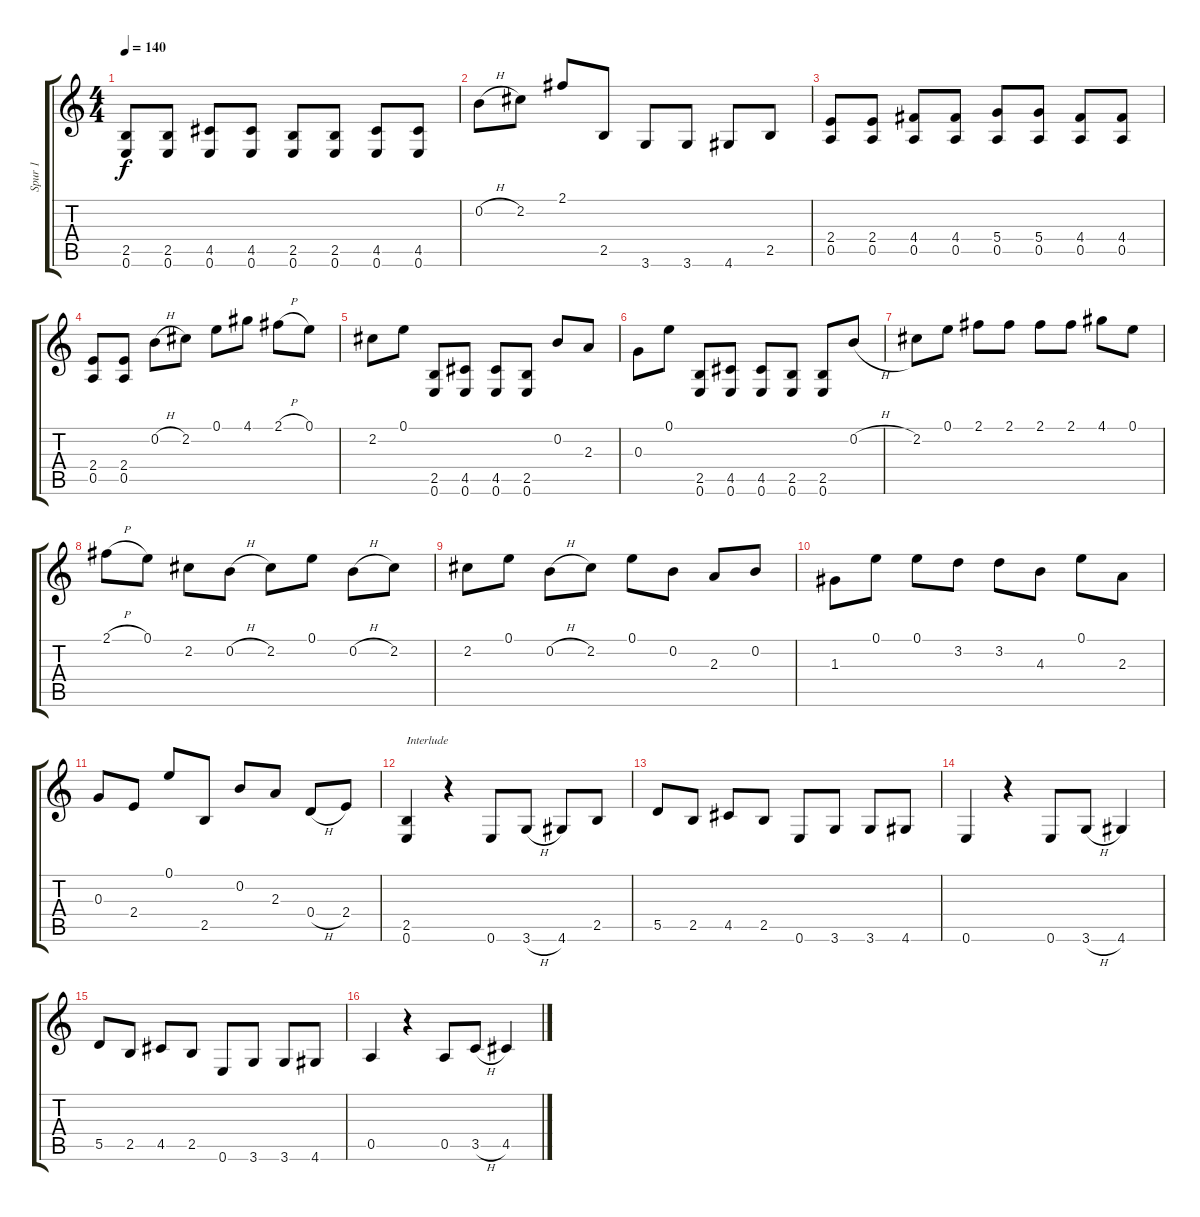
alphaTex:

\track ("Spur 1" "Spur 1") {instrument overdrivenguitar}
\staff {score tabs}
\tuning (E4 B3 G3 D3 A2 E2) {hide}
\ts (4 4)
\tempo 140
\clef g2
\ks c
(2.5 0.6).8{dy f} (2.5 0.6).8 (4.5 0.6).8 (4.5 0.6).8 (2.5 0.6).8 (2.5 0.6).8 (4.5 0.6).8 (4.5 0.6).8 |
0.2{h}.8 2.2.8 2.1.8 2.5.8 3.6.8 3.6.8 4.6.8 2.5.8 |
(2.4 0.5).8 (2.4 0.5).8 (4.4 0.5).8 (4.4 0.5).8 (5.4 0.5).8 (5.4 0.5).8 (4.4 0.5).8 (4.4 0.5).8 |
(2.4 0.5).8 (2.4 0.5).8 0.2{h}.8 2.2.8 0.1.8 4.1.8 2.1{h}.8 0.1.8 |
2.2.8 0.1.8 (2.5 0.6).8 (4.5 0.6).8 (4.5 0.6).8 (2.5 0.6).8 0.2.8 2.3.8 |
0.3.8 0.1.8 (2.5 0.6).8 (4.5 0.6).8 (4.5 0.6).8 (2.5 0.6).8 (2.5 0.6).8 0.2{h}.8 |
2.2.8 0.1.8 2.1.8 2.1.8 2.1.8 2.1.8 4.1.8 0.1.8 |
2.1{h}.8 0.1.8 2.2.8 0.2{h}.8 2.2.8 0.1.8 0.2{h}.8 2.2.8 |
2.2.8 0.1.8 0.2{h}.8 2.2.8 0.1.8 0.2.8 2.3.8 0.2.8 |
1.3.8 0.1.8 0.1.8 3.2.8 3.2.8 4.3.8 0.1.8 2.3.8 |
0.3.8 2.4.8 0.1.8 2.5.8 0.2.8 2.3.8 0.4{h}.8 2.4.8 |
(2.5 0.6).4{txt "Interlude "} r.4 0.6.8 3.6{h}.8 4.6.8 2.5.8 |
5.5.8 2.5.8 4.5.8 2.5.8 0.6.8 3.6.8 3.6.8 4.6.8 |
0.6.4 r.4 0.6.8 3.6{h}.8 4.6.4 |
5.5.8 2.5.8 4.5.8 2.5.8 0.6.8 3.6.8 3.6.8 4.6.8 |
0.5.4 r.4 0.5.8 3.5{h}.8 4.5.4
